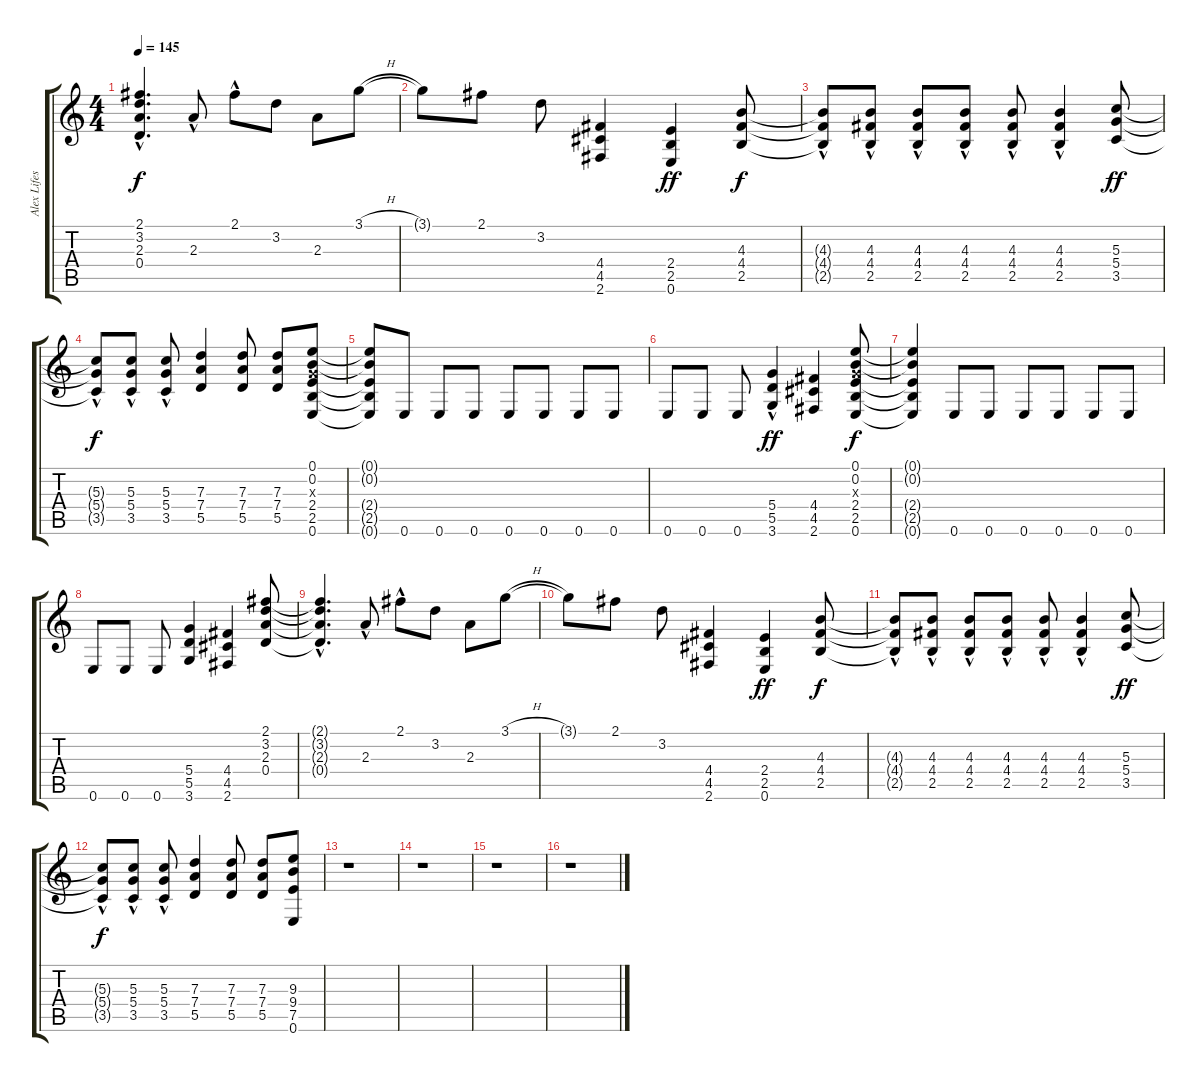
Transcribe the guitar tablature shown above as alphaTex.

\track ("Alex Lifeson" "Alex Lifes") {instrument overdrivenguitar}
\staff {score tabs}
\tuning (E4 B3 G3 D3 A2 E2) {hide}
\ts (4 4)
\tempo 145
\clef g2
\ks c
(2.1{hac t} 3.2{hac t} 2.3{hac t} 0.4{hac t}).4{d dy f} 2.3{hac}.8 2.1{hac}.8 3.2.8 2.3.8 3.1{h}.8 |
3.1{t}.8 2.1.8 3.2.8 (4.4 4.5 2.6).4 (2.4 2.5 0.6).4{dy ff} (4.3 4.4 2.5).8{dy f} |
(4.3{t} 4.4{t} 2.5{hac t}).8 (4.3 4.4 2.5{hac}).8 (4.3 4.4 2.5{hac}).8 (4.3 4.4 2.5{hac}).8 (4.3 4.4 2.5{hac}).8 (4.3 4.4 2.5{hac}).4 (5.3 5.4 3.5).8{dy ff} |
(5.3{t} 5.4{t} 3.5{hac t}).8{dy f} (5.3 5.4 3.5{hac}).8 (5.3 5.4 3.5{hac}).8 (7.3 7.4 5.5).4 (7.3 7.4 5.5).8 (7.3 7.4 5.5).8 (0.1 0.2 0.3{x} 2.4 2.5 0.6).8 |
(0.1{t} 0.2{t} 2.4{t} 2.5{t} 0.6{t}).8 0.6.8 0.6.8 0.6.8 0.6.8 0.6.8 0.6.8 0.6.8 |
0.6.8 0.6.8 0.6.8 (5.4 5.5{hac} 3.6).4{dy ff} (4.4 4.5 2.6).4 (0.1 0.2 0.3{x} 2.4 2.5 0.6).8{dy f} |
(0.1{t} 0.2{t} 2.4{t} 2.5{t} 0.6{t}).4 0.6.8 0.6.8 0.6.8 0.6.8 0.6.8 0.6.8 |
0.6.8 0.6.8 0.6.8 (5.4 5.5 3.6).4 (4.4 4.5 2.6).4 (2.1 3.2 2.3 0.4).8 |
(2.1{hac t} 3.2{hac t} 2.3{hac t} 0.4{hac t}).4{d} 2.3{hac}.8 2.1{hac}.8 3.2.8 2.3.8 3.1{h}.8 |
3.1{t}.8 2.1.8 3.2.8 (4.4 4.5 2.6).4 (2.4 2.5 0.6).4{dy ff} (4.3 4.4 2.5).8{dy f} |
(4.3{t} 4.4{t} 2.5{hac t}).8 (4.3 4.4 2.5{hac}).8 (4.3 4.4 2.5{hac}).8 (4.3 4.4 2.5{hac}).8 (4.3 4.4 2.5{hac}).8 (4.3 4.4 2.5{hac}).4 (5.3 5.4 3.5).8{dy ff} |
(5.3{t} 5.4{t} 3.5{hac t}).8{dy f} (5.3 5.4 3.5{hac}).8 (5.3 5.4 3.5{hac}).8 (7.3 7.4 5.5).4 (7.3 7.4 5.5).8 (7.3 7.4 5.5).8 (9.3 9.4 7.5 0.6).8 |
r.1 |
r.1 |
r.1 |
r.1
